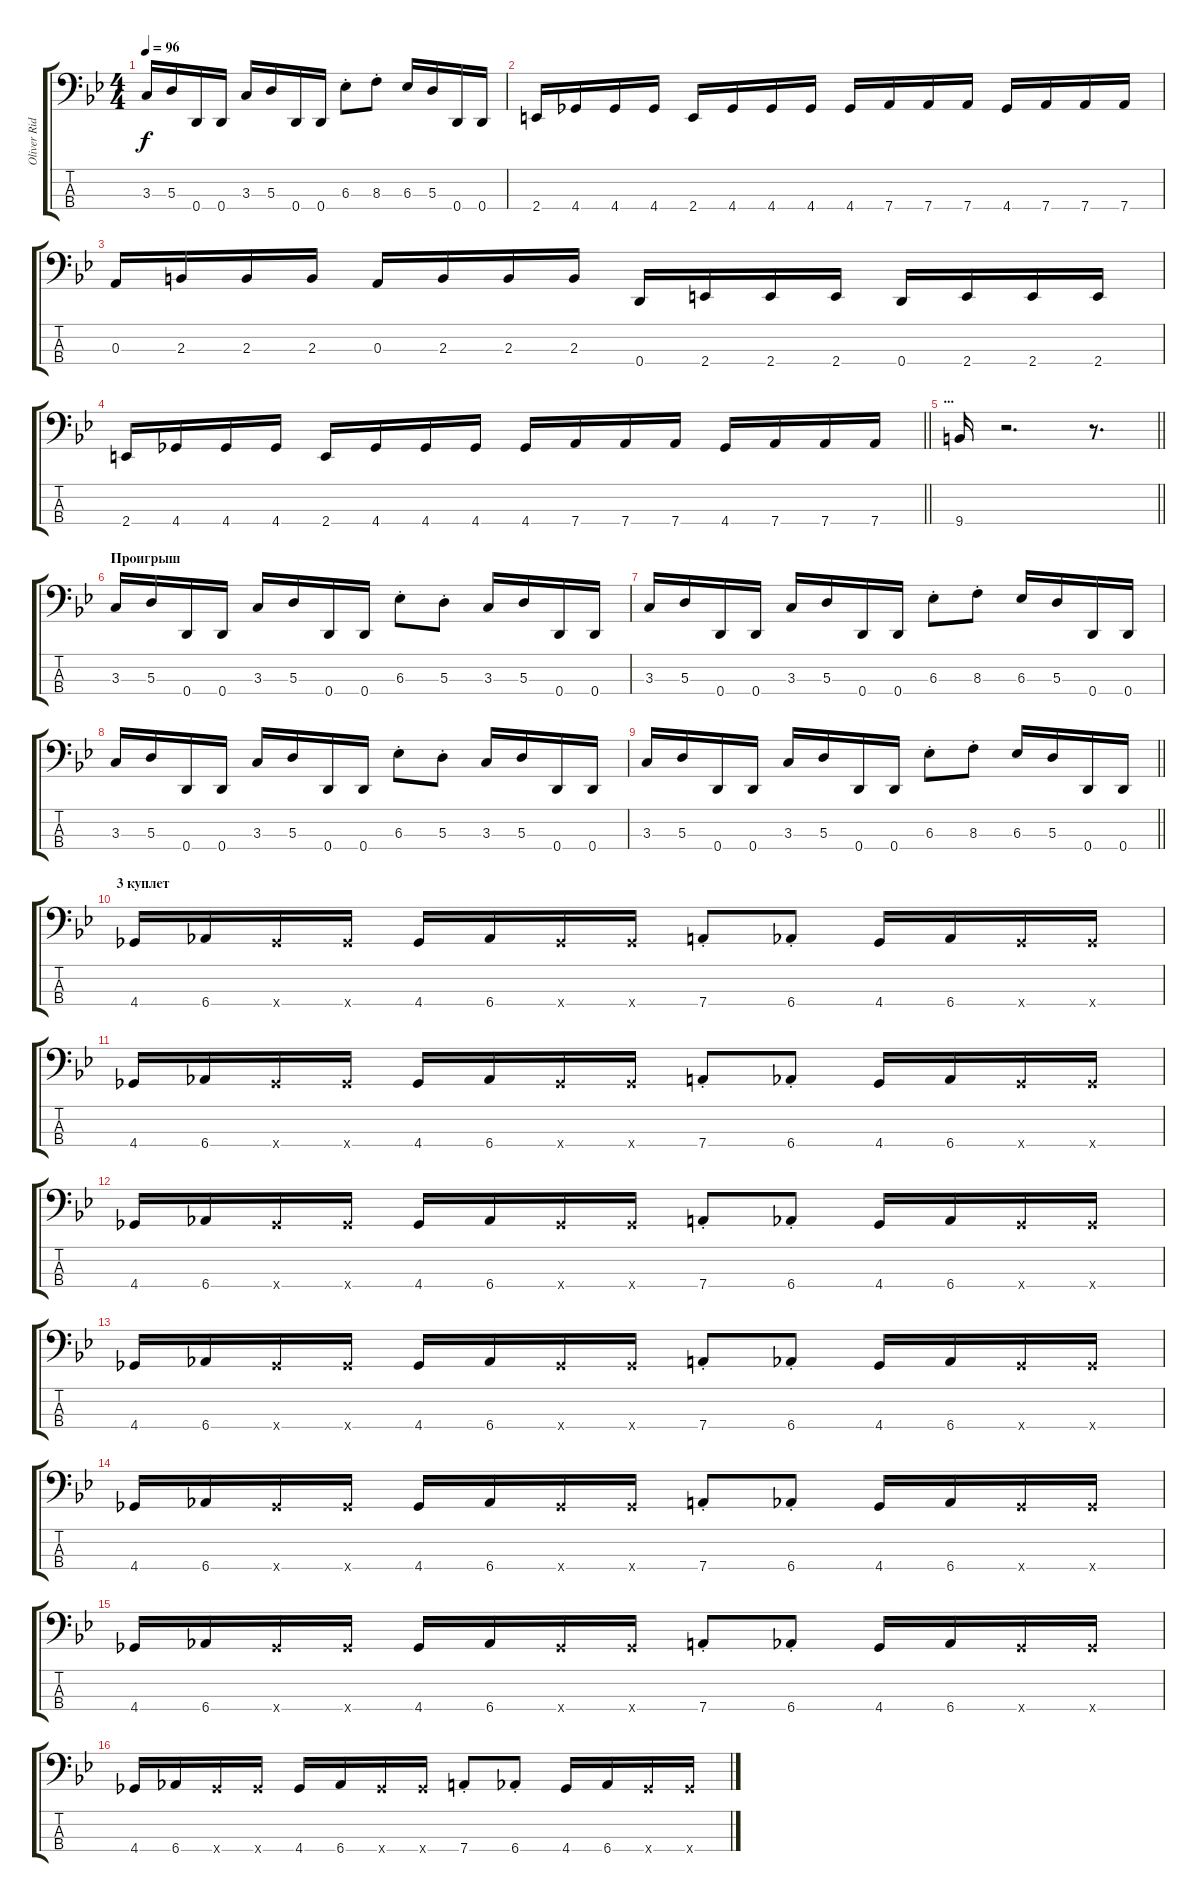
\track ("Oliver Ridel" "Oliver Rid") {instrument electricbassfinger}
\staff {score tabs}
\tuning (G2 D2 A1 D1) {hide}
\ts (4 4)
\tempo 96
\clef f4
\ks bb
3.3.16{dy f} 5.3.16 0.4.16 0.4.16 3.3.16 5.3.16 0.4.16 0.4.16 6.3{st}.8 8.3{st}.8 6.3.16 5.3.16 0.4.16 0.4.16 |
2.4.16 4.4.16 4.4.16 4.4.16 2.4.16 4.4.16 4.4.16 4.4.16 4.4.16 7.4.16 7.4.16 7.4.16 4.4.16 7.4.16 7.4.16 7.4.16 |
0.3.16 2.3.16 2.3.16 2.3.16 0.3.16 2.3.16 2.3.16 2.3.16 0.4.16 2.4.16 2.4.16 2.4.16 0.4.16 2.4.16 2.4.16 2.4.16 |
\barLineRight lightlight
2.4.16 4.4.16 4.4.16 4.4.16 2.4.16 4.4.16 4.4.16 4.4.16 4.4.16 7.4.16 7.4.16 7.4.16 4.4.16 7.4.16 7.4.16 7.4.16 |
\section ("" "...")
\barLineRight lightlight
9.4.16 r.2{d} r.8{d} |
\section ("" "Проигрыш")
3.3.16 5.3.16 0.4.16 0.4.16 3.3.16 5.3.16 0.4.16 0.4.16 6.3{st}.8 5.3{st}.8 3.3.16 5.3.16 0.4.16 0.4.16 |
3.3.16 5.3.16 0.4.16 0.4.16 3.3.16 5.3.16 0.4.16 0.4.16 6.3{st}.8 8.3{st}.8 6.3.16 5.3.16 0.4.16 0.4.16 |
3.3.16 5.3.16 0.4.16 0.4.16 3.3.16 5.3.16 0.4.16 0.4.16 6.3{st}.8 5.3{st}.8 3.3.16 5.3.16 0.4.16 0.4.16 |
\barLineRight lightlight
3.3.16 5.3.16 0.4.16 0.4.16 3.3.16 5.3.16 0.4.16 0.4.16 6.3{st}.8 8.3{st}.8 6.3.16 5.3.16 0.4.16 0.4.16 |
\section ("" "3 куплет")
4.4.16 6.4.16 4.4{x}.16 4.4{x}.16 4.4.16 6.4.16 4.4{x}.16 4.4{x}.16 7.4{st}.8 6.4{st}.8 4.4.16 6.4.16 4.4{x}.16 4.4{x}.16 |
4.4.16 6.4.16 4.4{x}.16 4.4{x}.16 4.4.16 6.4.16 4.4{x}.16 4.4{x}.16 7.4{st}.8 6.4{st}.8 4.4.16 6.4.16 4.4{x}.16 4.4{x}.16 |
4.4.16 6.4.16 4.4{x}.16 4.4{x}.16 4.4.16 6.4.16 4.4{x}.16 4.4{x}.16 7.4{st}.8 6.4{st}.8 4.4.16 6.4.16 4.4{x}.16 4.4{x}.16 |
4.4.16 6.4.16 4.4{x}.16 4.4{x}.16 4.4.16 6.4.16 4.4{x}.16 4.4{x}.16 7.4{st}.8 6.4{st}.8 4.4.16 6.4.16 4.4{x}.16 4.4{x}.16 |
4.4.16 6.4.16 4.4{x}.16 4.4{x}.16 4.4.16 6.4.16 4.4{x}.16 4.4{x}.16 7.4{st}.8 6.4{st}.8 4.4.16 6.4.16 4.4{x}.16 4.4{x}.16 |
4.4.16 6.4.16 4.4{x}.16 4.4{x}.16 4.4.16 6.4.16 4.4{x}.16 4.4{x}.16 7.4{st}.8 6.4{st}.8 4.4.16 6.4.16 4.4{x}.16 4.4{x}.16 |
4.4.16 6.4.16 4.4{x}.16 4.4{x}.16 4.4.16 6.4.16 4.4{x}.16 4.4{x}.16 7.4{st}.8 6.4{st}.8 4.4.16 6.4.16 4.4{x}.16 4.4{x}.16
